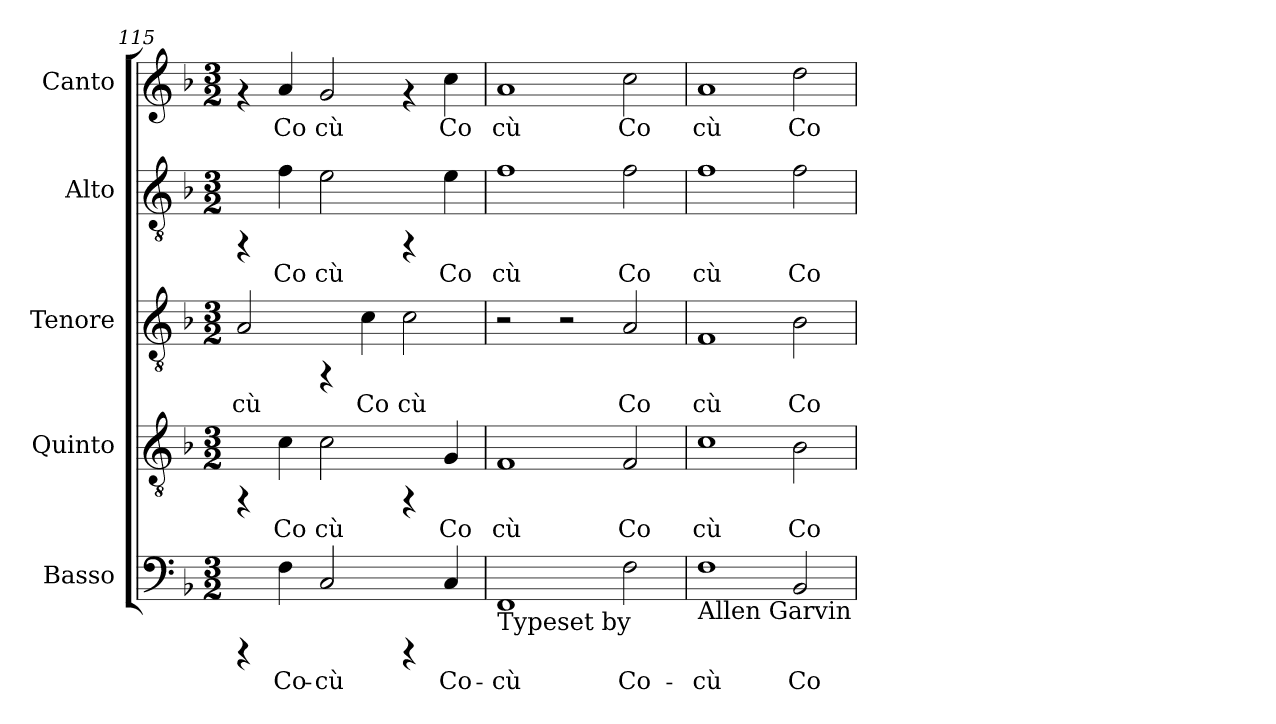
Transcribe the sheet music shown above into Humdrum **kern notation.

**kern	**text	**kern	**text	**kern	**text	**kern	**text	**kern	**text
*part5	*part5	*part4	*part4	*part3	*part3	*part2	*part2	*part1	*part1
*staff5	*staff5	*staff4	*staff4	*staff3	*staff3	*staff2	*staff2	*staff1	*staff1
*I"Basso	*	*I"Quinto	*	*I"Tenore	*	*I"Alto	*	*I"Canto	*
*clefF4	*	*clefGv2	*	*clefGv2	*	*clefGv2	*	*clefG2	*
*k[b-]	*	*k[b-]	*	*k[b-]	*	*k[b-]	*	*k[b-]	*
*F:	*	*F:	*	*F:	*	*F:	*	*F:	*
*M3/2	*	*M3/2	*	*M3/2	*	*M3/2	*	*M3/2	*
=115	=115	=115	=115	=115	=115	=115	=115	=115	=115
!	!	!	!	!	!LO:LY:b:cj	!	!	!	!
4rCCC	.	4rFF	.	2A/	cù	4rFF	.	4rf	.
!	!LO:LY:b:cj	!	!LO:LY:b:cj	!	!	!	!LO:LY:b:cj	!	!LO:LY:b:cj
4F\	Co-	4c\	Co	.	.	4f\	Co	4a/	Co
!	!LO:LY:b:cj	!	!LO:LY:b:cj	!	!	!	!LO:LY:b:cj	!	!LO:LY:b:cj
2C/	-cù	2c\	cù	4rFF	.	2e\	cù	2g/	cù
!	!	!	!	!	!LO:LY:b:cj	!	!	!	!
.	.	.	.	4c\	Co	.	.	.	.
!	!	!	!	!	!LO:LY:b:cj	!	!	!	!
4rCCC	.	4rFF	.	2c\	cù	4rFF	.	4rf	.
!	!LO:LY:b:cj	!	!LO:LY:b:cj	!	!	!	!LO:LY:b:cj	!	!LO:LY:b:cj
4C/	Co-	4G/	Co	.	.	4e\	Co	4cc\	Co
=116	=116	=116	=116	=116	=116	=116	=116	=116	=116
!LO:TX:b:t=Typeset by	!	!	!	!	!	!	!	!	!
!	!LO:LY:b:cj	!	!LO:LY:b:cj	!	!	!	!LO:LY:b:cj	!	!LO:LY:b:cj
1FF	-cù	1F	cù	2r	.	1f	cù	1a	cù
.	.	.	.	2r	.	.	.	.	.
!	!LO:LY:b:cj	!	!LO:LY:b:cj	!	!LO:LY:b:cj	!	!LO:LY:b:cj	!	!LO:LY:b:cj
2F\	Co-	2F/	Co	2A/	Co	2f\	Co	2cc\	Co
=117	=117	=117	=117	=117	=117	=117	=117	=117	=117
!LO:TX:b:t=Allen Garvin	!	!	!	!	!	!	!	!	!
!	!LO:LY:b:cj	!	!LO:LY:b:cj	!	!LO:LY:b:cj	!	!LO:LY:b:cj	!	!LO:LY:b:cj
1F	-cù	1c	cù	1F	cù	1f	cù	1a	cù
!	!LO:LY:b:cj	!	!LO:LY:b:cj	!	!LO:LY:b:cj	!	!LO:LY:b:cj	!	!LO:LY:b:cj
2BB-/	Co-	2B-\	Co	2B-\	Co	2f\	Co	2dd\	Co
=	=	=	=	=	=	=	=	=	=
*-	*-	*-	*-	*-	*-	*-	*-	*-	*-
